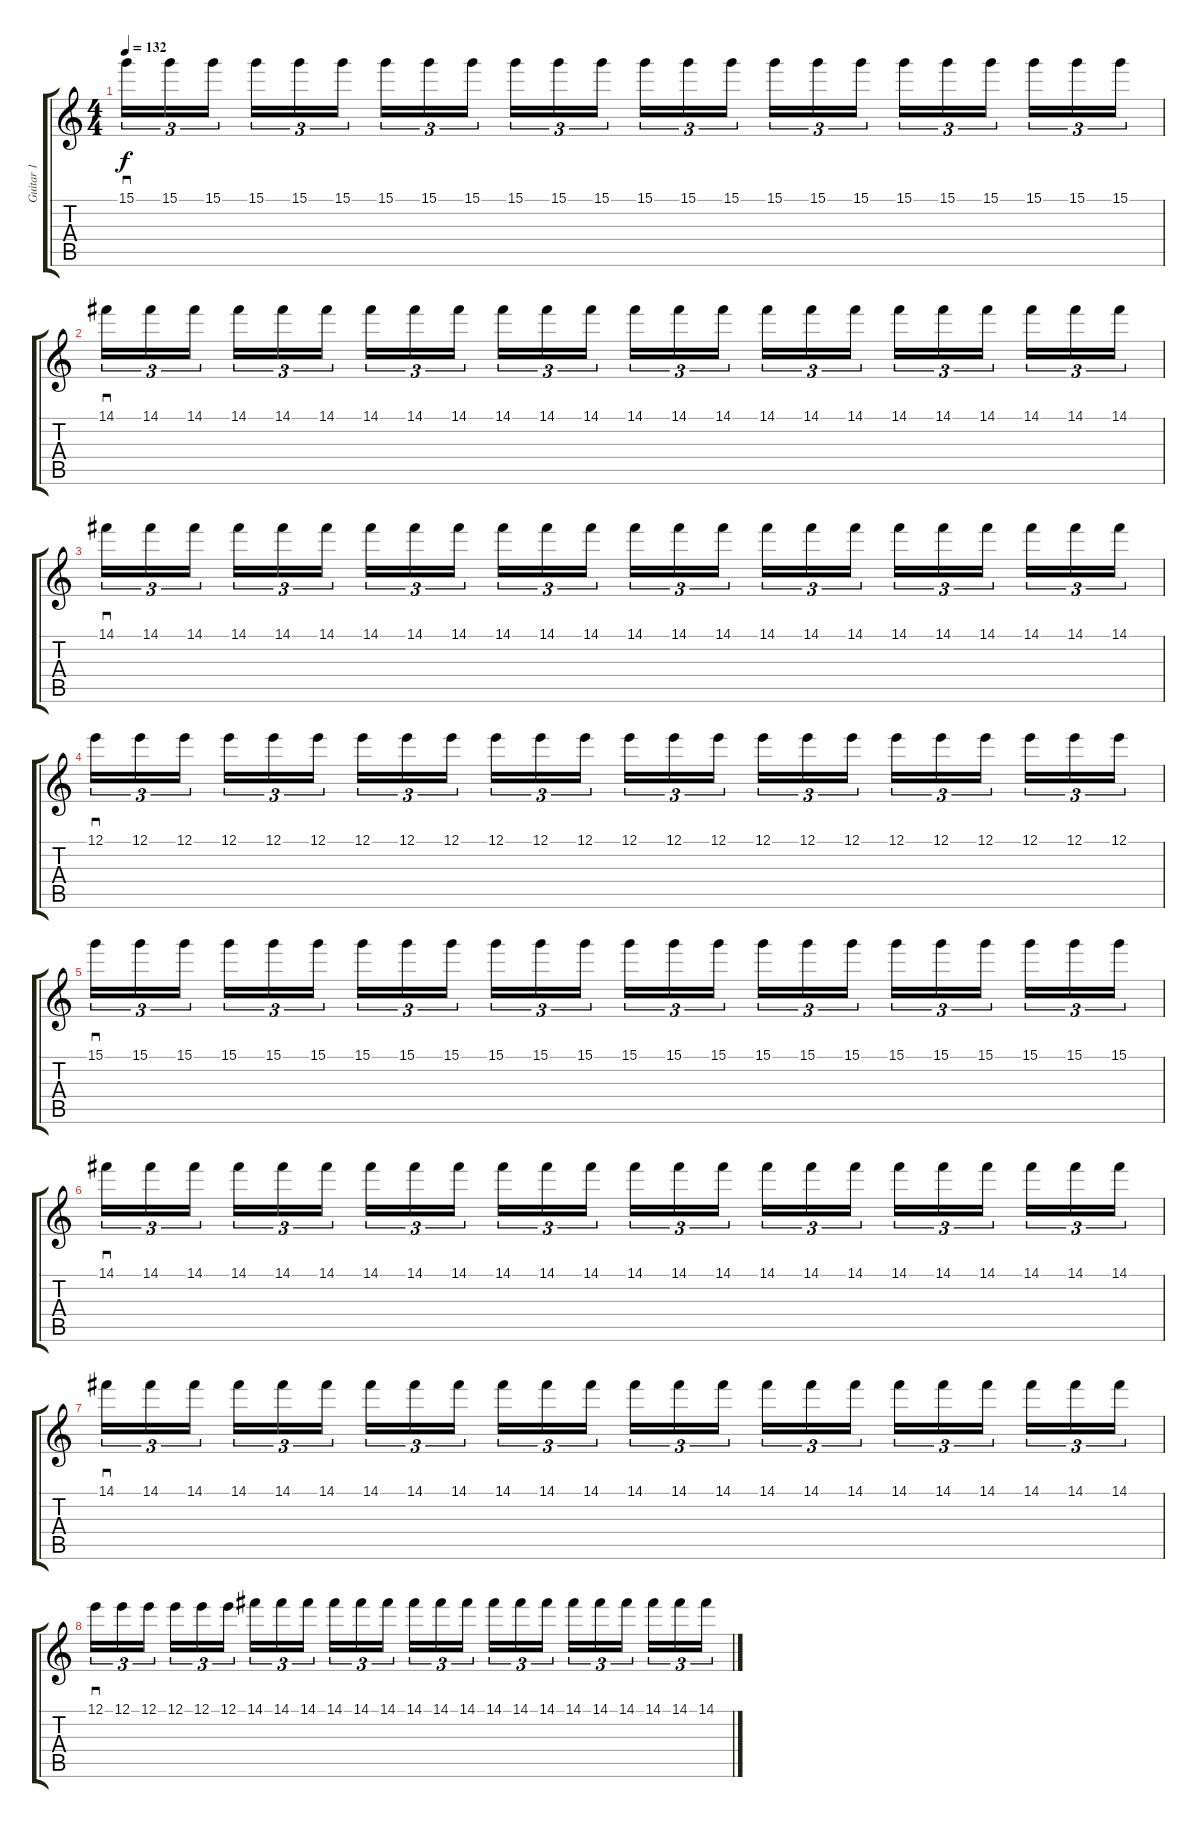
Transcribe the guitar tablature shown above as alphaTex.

\track ("Guitar 1" "Guitar 1") {instrument distortionguitar}
\staff {score tabs}
\tuning (E4 B3 G3 D3 A2 E2) {hide}
\ts (4 4)
\tempo 132
\clef g2
\ks c
15.1.16{sd tu (3 2) dy f volume 16 instrument acousticguitarsteel} 15.1.16{tu (3 2)} 15.1.16{tu (3 2)} 15.1.16{tu (3 2)} 15.1.16{tu (3 2)} 15.1.16{tu (3 2)} 15.1.16{tu (3 2)} 15.1.16{tu (3 2)} 15.1.16{tu (3 2)} 15.1.16{tu (3 2)} 15.1.16{tu (3 2)} 15.1.16{tu (3 2)} 15.1.16{tu (3 2)} 15.1.16{tu (3 2)} 15.1.16{tu (3 2)} 15.1.16{tu (3 2)} 15.1.16{tu (3 2)} 15.1.16{tu (3 2)} 15.1.16{tu (3 2)} 15.1.16{tu (3 2)} 15.1.16{tu (3 2)} 15.1.16{tu (3 2)} 15.1.16{tu (3 2)} 15.1.16{tu (3 2)} |
14.1.16{sd tu (3 2)} 14.1.16{tu (3 2)} 14.1.16{tu (3 2)} 14.1.16{tu (3 2)} 14.1.16{tu (3 2)} 14.1.16{tu (3 2)} 14.1.16{tu (3 2)} 14.1.16{tu (3 2)} 14.1.16{tu (3 2)} 14.1.16{tu (3 2)} 14.1.16{tu (3 2)} 14.1.16{tu (3 2)} 14.1.16{tu (3 2)} 14.1.16{tu (3 2)} 14.1.16{tu (3 2)} 14.1.16{tu (3 2)} 14.1.16{tu (3 2)} 14.1.16{tu (3 2)} 14.1.16{tu (3 2)} 14.1.16{tu (3 2)} 14.1.16{tu (3 2)} 14.1.16{tu (3 2)} 14.1.16{tu (3 2)} 14.1.16{tu (3 2)} |
14.1.16{sd tu (3 2)} 14.1.16{tu (3 2)} 14.1.16{tu (3 2)} 14.1.16{tu (3 2)} 14.1.16{tu (3 2)} 14.1.16{tu (3 2)} 14.1.16{tu (3 2)} 14.1.16{tu (3 2)} 14.1.16{tu (3 2)} 14.1.16{tu (3 2)} 14.1.16{tu (3 2)} 14.1.16{tu (3 2)} 14.1.16{tu (3 2)} 14.1.16{tu (3 2)} 14.1.16{tu (3 2)} 14.1.16{tu (3 2)} 14.1.16{tu (3 2)} 14.1.16{tu (3 2)} 14.1.16{tu (3 2)} 14.1.16{tu (3 2)} 14.1.16{tu (3 2)} 14.1.16{tu (3 2)} 14.1.16{tu (3 2)} 14.1.16{tu (3 2)} |
12.1.16{sd tu (3 2)} 12.1.16{tu (3 2)} 12.1.16{tu (3 2)} 12.1.16{tu (3 2)} 12.1.16{tu (3 2)} 12.1.16{tu (3 2)} 12.1.16{tu (3 2)} 12.1.16{tu (3 2)} 12.1.16{tu (3 2)} 12.1.16{tu (3 2)} 12.1.16{tu (3 2)} 12.1.16{tu (3 2)} 12.1.16{tu (3 2)} 12.1.16{tu (3 2)} 12.1.16{tu (3 2)} 12.1.16{tu (3 2)} 12.1.16{tu (3 2)} 12.1.16{tu (3 2)} 12.1.16{tu (3 2)} 12.1.16{tu (3 2)} 12.1.16{tu (3 2)} 12.1.16{tu (3 2)} 12.1.16{tu (3 2)} 12.1.16{tu (3 2)} |
15.1.16{sd tu (3 2)} 15.1.16{tu (3 2)} 15.1.16{tu (3 2)} 15.1.16{tu (3 2)} 15.1.16{tu (3 2)} 15.1.16{tu (3 2)} 15.1.16{tu (3 2)} 15.1.16{tu (3 2)} 15.1.16{tu (3 2)} 15.1.16{tu (3 2)} 15.1.16{tu (3 2)} 15.1.16{tu (3 2)} 15.1.16{tu (3 2)} 15.1.16{tu (3 2)} 15.1.16{tu (3 2)} 15.1.16{tu (3 2)} 15.1.16{tu (3 2)} 15.1.16{tu (3 2)} 15.1.16{tu (3 2)} 15.1.16{tu (3 2)} 15.1.16{tu (3 2)} 15.1.16{tu (3 2)} 15.1.16{tu (3 2)} 15.1.16{tu (3 2)} |
14.1.16{sd tu (3 2)} 14.1.16{tu (3 2)} 14.1.16{tu (3 2)} 14.1.16{tu (3 2)} 14.1.16{tu (3 2)} 14.1.16{tu (3 2)} 14.1.16{tu (3 2)} 14.1.16{tu (3 2)} 14.1.16{tu (3 2)} 14.1.16{tu (3 2)} 14.1.16{tu (3 2)} 14.1.16{tu (3 2)} 14.1.16{tu (3 2)} 14.1.16{tu (3 2)} 14.1.16{tu (3 2)} 14.1.16{tu (3 2)} 14.1.16{tu (3 2)} 14.1.16{tu (3 2)} 14.1.16{tu (3 2)} 14.1.16{tu (3 2)} 14.1.16{tu (3 2)} 14.1.16{tu (3 2)} 14.1.16{tu (3 2)} 14.1.16{tu (3 2)} |
14.1.16{sd tu (3 2)} 14.1.16{tu (3 2)} 14.1.16{tu (3 2)} 14.1.16{tu (3 2)} 14.1.16{tu (3 2)} 14.1.16{tu (3 2)} 14.1.16{tu (3 2)} 14.1.16{tu (3 2)} 14.1.16{tu (3 2)} 14.1.16{tu (3 2)} 14.1.16{tu (3 2)} 14.1.16{tu (3 2)} 14.1.16{tu (3 2)} 14.1.16{tu (3 2)} 14.1.16{tu (3 2)} 14.1.16{tu (3 2)} 14.1.16{tu (3 2)} 14.1.16{tu (3 2)} 14.1.16{tu (3 2)} 14.1.16{tu (3 2)} 14.1.16{tu (3 2)} 14.1.16{tu (3 2)} 14.1.16{tu (3 2)} 14.1.16{tu (3 2)} |
12.1.16{sd tu (3 2)} 12.1.16{tu (3 2)} 12.1.16{tu (3 2)} 12.1.16{tu (3 2)} 12.1.16{tu (3 2)} 12.1.16{tu (3 2)} 14.1.16{tu (3 2)} 14.1.16{tu (3 2)} 14.1.16{tu (3 2)} 14.1.16{tu (3 2)} 14.1.16{tu (3 2)} 14.1.16{tu (3 2)} 14.1.16{tu (3 2)} 14.1.16{tu (3 2)} 14.1.16{tu (3 2)} 14.1.16{tu (3 2)} 14.1.16{tu (3 2)} 14.1.16{tu (3 2)} 14.1.16{tu (3 2)} 14.1.16{tu (3 2)} 14.1.16{tu (3 2)} 14.1.16{tu (3 2)} 14.1.16{tu (3 2)} 14.1.16{tu (3 2)}
